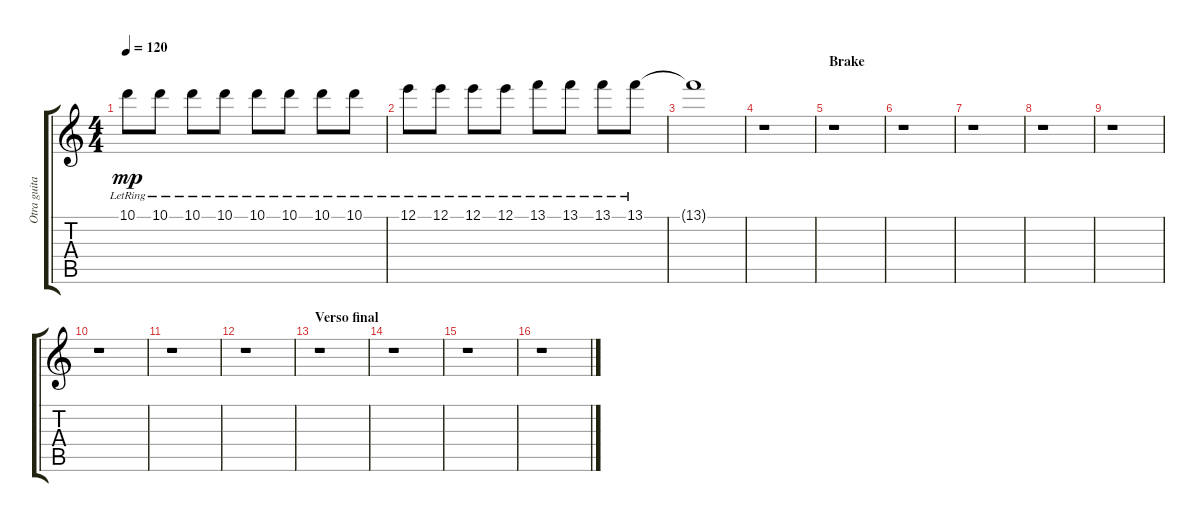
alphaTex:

\track ("Otra guitarra" "Otra guita") {instrument electricguitarjazz}
\staff {score tabs}
\tuning (E4 B3 G3 D3 A2 E2) {hide}
\ts (4 4)
\tempo 120
\clef g2
\ks c
10.1{lr}.8{dy mp} 10.1{lr}.8 10.1{lr}.8 10.1{lr}.8 10.1{lr}.8 10.1{lr}.8 10.1{lr}.8 10.1{lr}.8 |
12.1{lr}.8 12.1{lr}.8 12.1{lr}.8 12.1{lr}.8 13.1{lr}.8 13.1{lr}.8 13.1{lr}.8 13.1{lr}.8 |
13.1{t}.1 |
r.1 |
\section ("" "Brake")
r.1 |
r.1 |
r.1 |
r.1 |
r.1 |
r.1 |
r.1 |
r.1 |
\section ("" "Verso final")
r.1 |
r.1 |
r.1 |
r.1
